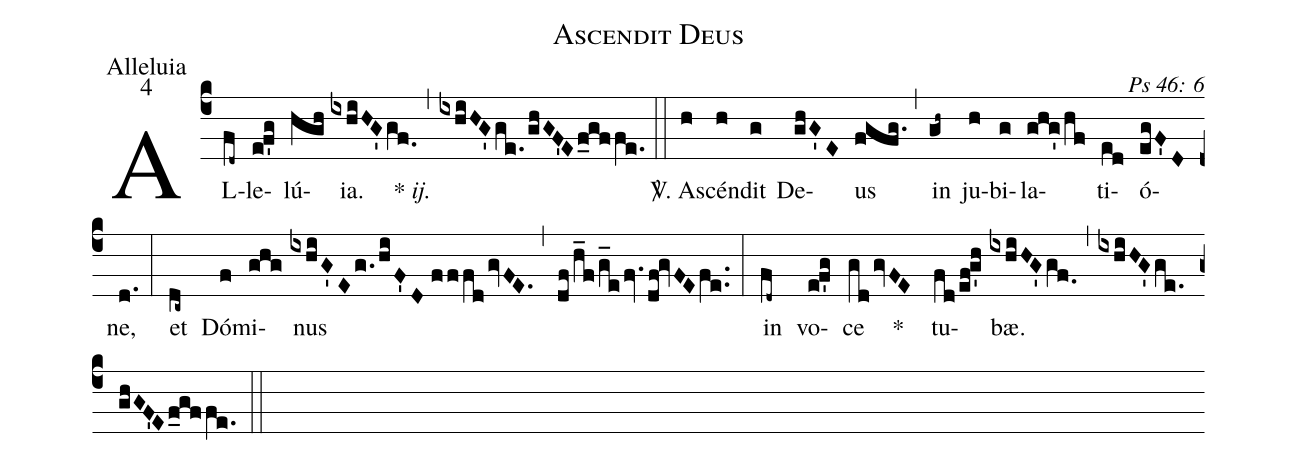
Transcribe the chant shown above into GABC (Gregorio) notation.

name: Ascendit Deus;
office-part: Alleluia;
mode: 4;
commentary: Ps 46: 6;
%%
(c4) AL(fd~)le(e!f'g)lú(hgh)ia.(ixhiHG'gf.0) {*} <i>ij.</i>(,) (ixhiHG'/ge./ghGF'E/f_gffe.) (::)
<sp>V/</sp>. A(h)scén(h)dit(g) De(ghG'E)us(fgfg.) (,) in(gh~) ju(h)bi(g)la(ghg'/hf)ti(ed)ó(egF'D)ne,(d.) (:)
et(dc~) Dó(f)mi(ghg)nus(ixhiG'E/g./hiF'D//fffd/gvFE.) (,) (df/h_f/g_e/fv./df!gvFE/fe..) (:)
in(fd~) vo(e!f'g)ce(gd/gvFE) *() tu(fd/ef!g'h)bæ.(ixhiHG'/gf.0) (,) (ixhiHG'/ge./ghGF'E/f_gffe.) (::)
